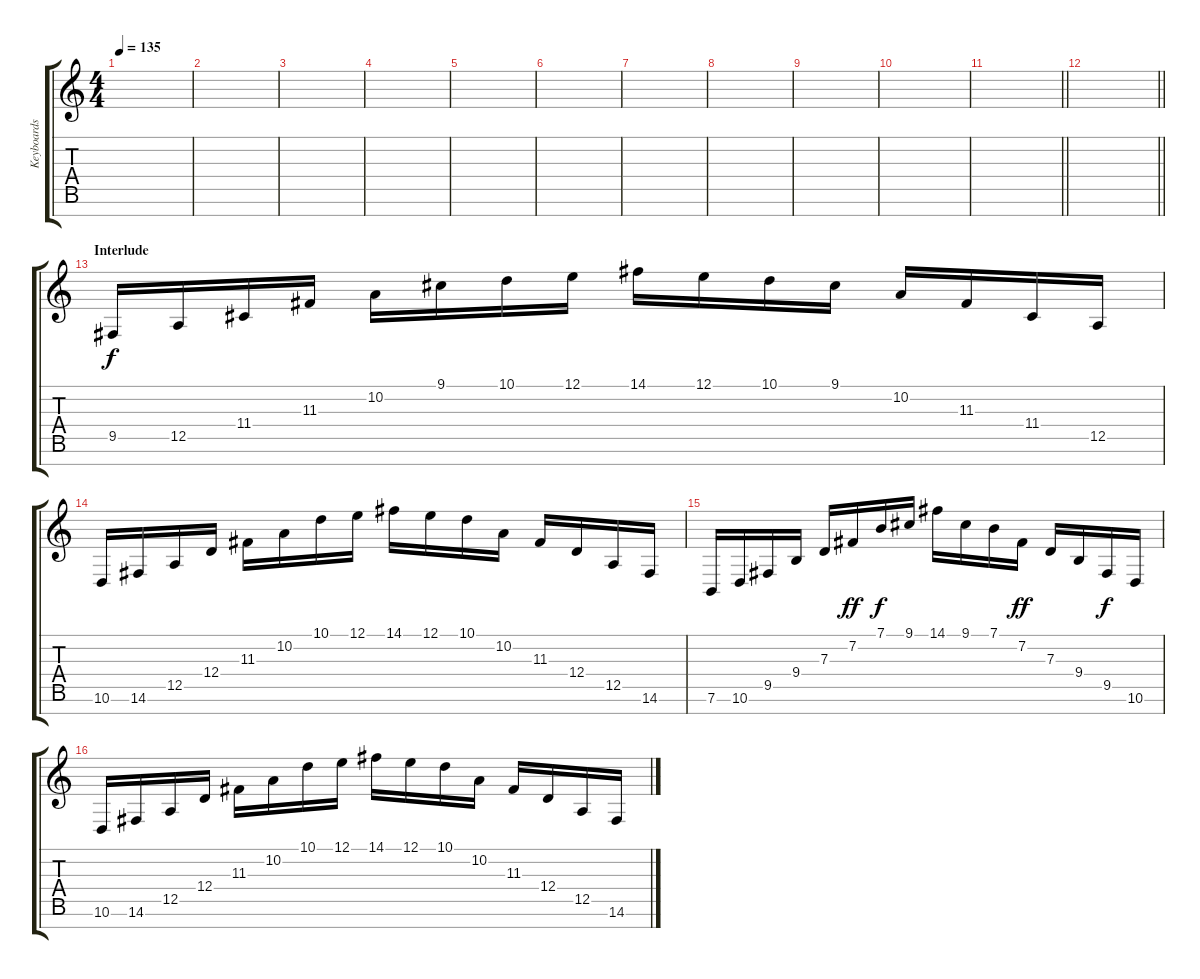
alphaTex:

\track ("Keyboards" "Keyboards") {instrument orchestralharp}
\staff {score tabs}
\tuning (E4 B3 G3 D3 A2 E2 B1) {hide}
\ts (4 4)
\tempo 135
\clef g2
\ks c
|
|
|
|
|
|
|
|
|
|
\barLineRight lightlight
|
\barLineRight lightlight
|
\section ("" "Interlude")
9.5.16 12.5.16 11.4.16 11.3.16 10.2.16 9.1.16 10.1.16 12.1.16 14.1.16 12.1.16 10.1.16 9.1.16 10.2.16 11.3.16 11.4.16 12.5.16 |
10.6.16 14.6.16 12.5.16 12.4.16 11.3.16 10.2.16 10.1.16 12.1.16 14.1.16 12.1.16 10.1.16 10.2.16 11.3.16 12.4.16 12.5.16 14.6.16 |
7.6.16 10.6.16 9.5.16 9.4.16 7.3.16 7.2.16{dy ff} 7.1.16{dy f} 9.1.16 14.1.16 9.1.16 7.1.16 7.2.16{dy ff} 7.3.16 9.4.16 9.5.16{dy f} 10.6.16 |
10.6.16 14.6.16 12.5.16 12.4.16 11.3.16 10.2.16 10.1.16 12.1.16 14.1.16 12.1.16 10.1.16 10.2.16 11.3.16 12.4.16 12.5.16 14.6.16
